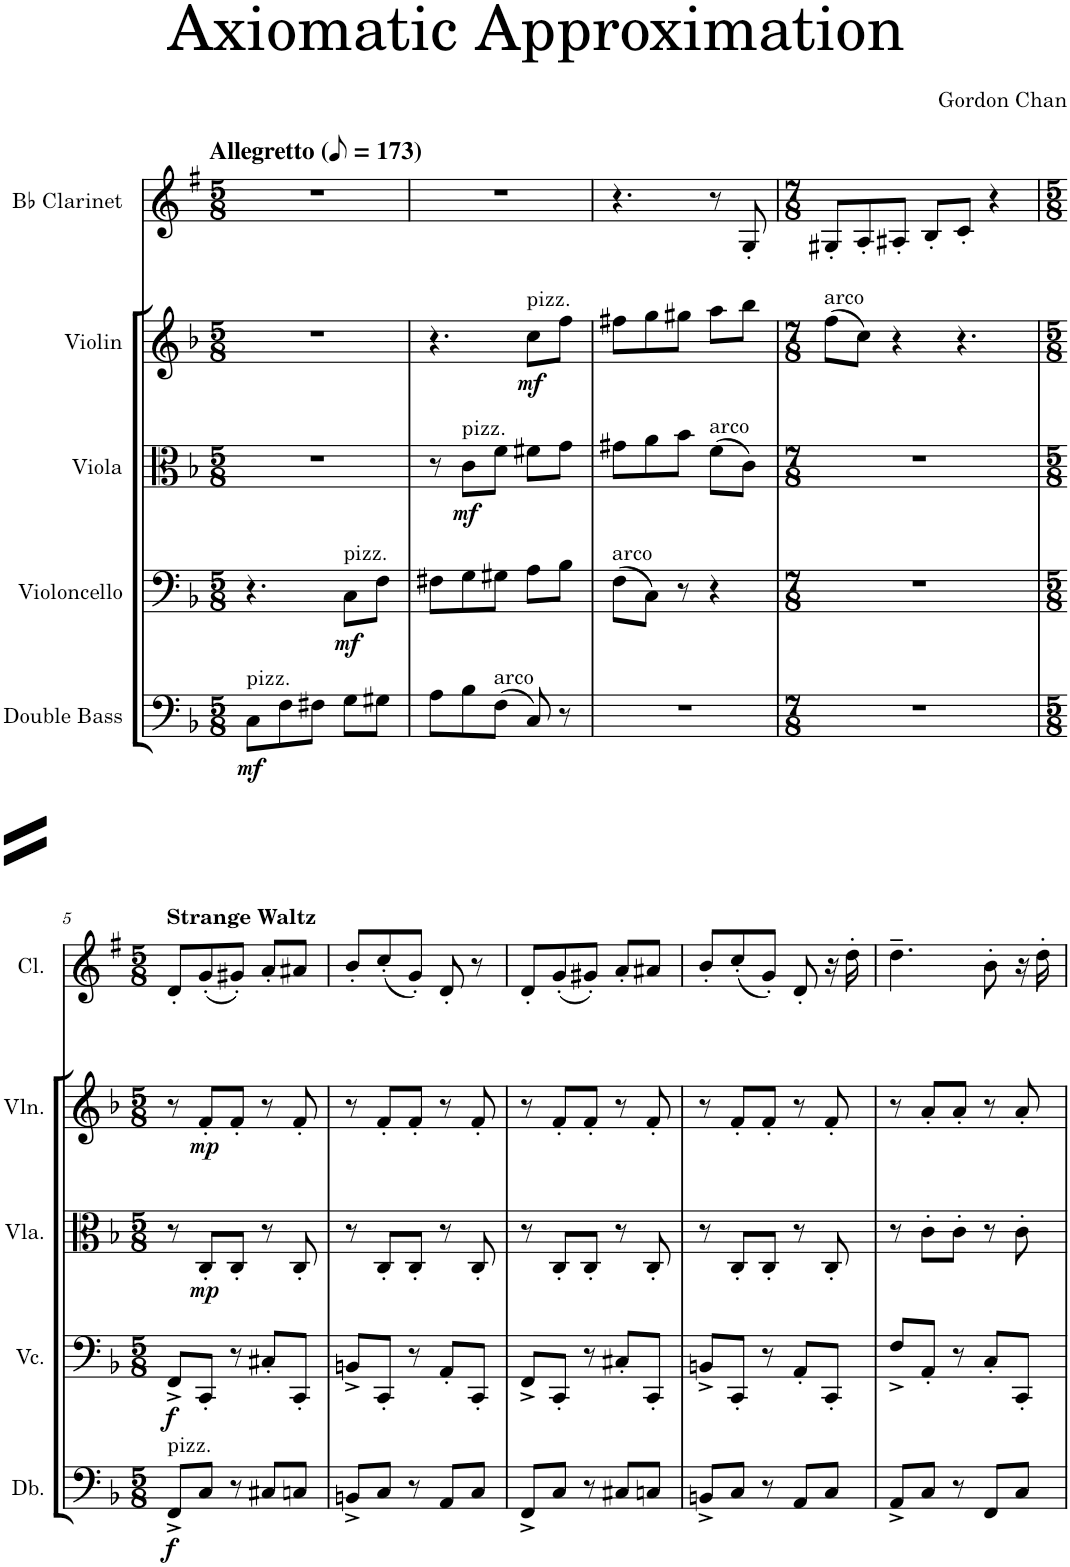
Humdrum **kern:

**kern	**dynam	**kern	**dynam	**kern	**dynam	**kern	**dynam	**kern
*part5	*part5	*part4	*part4	*part3	*part3	*part2	*part2	*part1
*staff5	*staff5	*staff4	*staff4	*staff3	*staff3	*staff2	*staff2	*staff1
*I"Double Bass	*	*I"Violoncello	*	*I"Viola	*	*I"Violin	*	*I"Bb Clarinet
*I'Db.	*	*I'Vc.	*	*I'Vla.	*	*I'Vln.	*	*I'Cl.
*clefF4	*	*clefF4	*	*clefC3	*	*clefG2	*	*clefG2
*Trd7c12	*	*	*	*	*	*	*	*Trd1c2
*k[b-]	*	*k[b-]	*	*k[b-]	*	*k[b-]	*	*k[f#]
*M5/8	*	*M5/8	*	*M5/8	*	*M5/8	*	*M5/8
*MM87	*	*MM87	*	*MM87	*	*MM87	*	*MM87
=1	=1	=1	=1	=1	=1	=1	=1	=1
!	!	!	!	!	!	!	!	!LO:TX:a:B:t=Allegretto
!LO:TX:a:t=pizz.	!	!	!	!	!	!	!	!
!	!LO:DY:b	!	!	!	!	!	!	!
8C\L	mf	4.r	.	8%5r	.	8%5r	.	8%5r
8F\	.	.	.	.	.	.	.	.
8F#X\J	.	.	.	.	.	.	.	.
!	!	!LO:TX:a:t=pizz.	!	!	!	!	!	!
!	!	!	!LO:DY:b	!	!	!	!	!
8G\L	.	8C\L	mf	.	.	.	.	.
8G#X\J	.	8F\J	.	.	.	.	.	.
=2	=2	=2	=2	=2	=2	=2	=2	=2
8A\L	.	8F#X\L	.	8r	.	4.r	.	8%5r
!	!	!	!	!LO:TX:a:t=pizz.	!	!	!	!
!	!	!	!	!	!LO:DY:b	!	!	!
8B-\	.	8G\	.	8c\L	mf	.	.	.
!LO:TX:a:t=arco	!	!	!	!	!	!	!	!
(8F\J	.	8G#X\J	.	8f\J	.	.	.	.
!	!	!	!	!	!	!LO:TX:a:t=pizz.	!	!
!	!	!	!	!	!	!	!LO:DY:b	!
8C/)	.	8A\L	.	8f#X\L	.	8cc\L	mf	.
8r	.	8B-\J	.	8g\J	.	8ff\J	.	.
=3	=3	=3	=3	=3	=3	=3	=3	=3
!	!	!LO:TX:a:t=arco	!	!	!	!	!	!
8%5r	.	(8F\L	.	8g#X\L	.	8ff#X\L	.	4.r
.	.	8C\J)	.	8a\	.	8gg\	.	.
.	.	8r	.	8b-\J	.	8gg#X\J	.	.
!	!	!	!	!LO:TX:a:t=arco	!	!	!	!
.	.	4r	.	(8f\L	.	8aa\L	.	8r
.	.	.	.	8c\J)	.	8bb-\J	.	8G'/
=4	=4	=4	=4	=4	=4	=4	=4	=4
*M7/8	*	*M7/8	*	*M7/8	*	*M7/8	*	*M7/8
!	!	!	!	!	!	!LO:TX:a:t=arco	!	!
2..r	.	2..r	.	2..r	.	(8ff\L	.	8G#X'/L
.	.	.	.	.	.	8cc\J)	.	8A'/
.	.	.	.	.	.	4r	.	8A#X'/J
.	.	.	.	.	.	.	.	8B'/L
.	.	.	.	.	.	4.r	.	8c'/J
.	.	.	.	.	.	.	.	4r
!!LO:LB:g=z
=5	=5	=5	=5	=5	=5	=5	=5	=5
*M5/8	*	*M5/8	*	*M5/8	*	*M5/8	*	*M5/8
!	!	!	!	!	!	!	!	!LO:TX:a:B:t=Strange Waltz
!LO:TX:a:t=pizz.	!	!	!	!	!	!	!	!
!	!LO:DY:b	!	!LO:DY:b	!	!	!	!	!
8FF^/L	f	8FF^/L	f	8r	.	8r	.	8d'/L
!	!	!	!	!	!LO:DY:b	!	!LO:DY:b	!
8C/J	.	8CC'/J	.	8C'/L	mp	8f'/L	mp	(8g'/
8r	.	8r	.	8C'/J	.	8f'/J	.	8g#X'/J)
8C#X/L	.	8C#X'/L	.	8r	.	8r	.	8a'/L
8Cn/J	.	8CC'/J	.	8C'/	.	8f'/	.	8a#X/J
=6	=6	=6	=6	=6	=6	=6	=6	=6
8BBn^/L	.	8BBn^/L	.	8r	.	8r	.	8b'/L
8C/J	.	8CC'/J	.	8C'/L	.	8f'/L	.	(8cc'/
8r	.	8r	.	8C'/J	.	8f'/J	.	8g'/J)
8AA/L	.	8AA'/L	.	8r	.	8r	.	8d'/
8C/J	.	8CC'/J	.	8C'/	.	8f'/	.	8r
=7	=7	=7	=7	=7	=7	=7	=7	=7
8FF^/L	.	8FF^/L	.	8r	.	8r	.	8d'/L
8C/J	.	8CC'/J	.	8C'/L	.	8f'/L	.	(8g'/
8r	.	8r	.	8C'/J	.	8f'/J	.	8g#X'/J)
8C#X/L	.	8C#X'/L	.	8r	.	8r	.	8a'/L
8Cn/J	.	8CC'/J	.	8C'/	.	8f'/	.	8a#X/J
=8	=8	=8	=8	=8	=8	=8	=8	=8
8BBn^/L	.	8BBn^/L	.	8r	.	8r	.	8b'/L
8C/J	.	8CC'/J	.	8C'/L	.	8f'/L	.	(8cc'/
8r	.	8r	.	8C'/J	.	8f'/J	.	8g'/J)
8AA/L	.	8AA'/L	.	8r	.	8r	.	8d'/
8C/J	.	8CC'/J	.	8C'/	.	8f'/	.	16r
.	.	.	.	.	.	.	.	16dd'\
=9	=9	=9	=9	=9	=9	=9	=9	=9
8AA^/L	.	8F^/L	.	8r	.	8r	.	4.dd~\
8C/J	.	8AA'/J	.	8c'\L	.	8a'/L	.	.
8r	.	8r	.	8c'\J	.	8a'/J	.	.
8FF/L	.	8C'/L	.	8r	.	8r	.	8b'\
8C/J	.	8CC'/J	.	8c'\	.	8a'/	.	16r
.	.	.	.	.	.	.	.	16dd'\
=	=	=	=	=	=	=	=	=
*-	*-	*-	*-	*-	*-	*-	*-	*-
